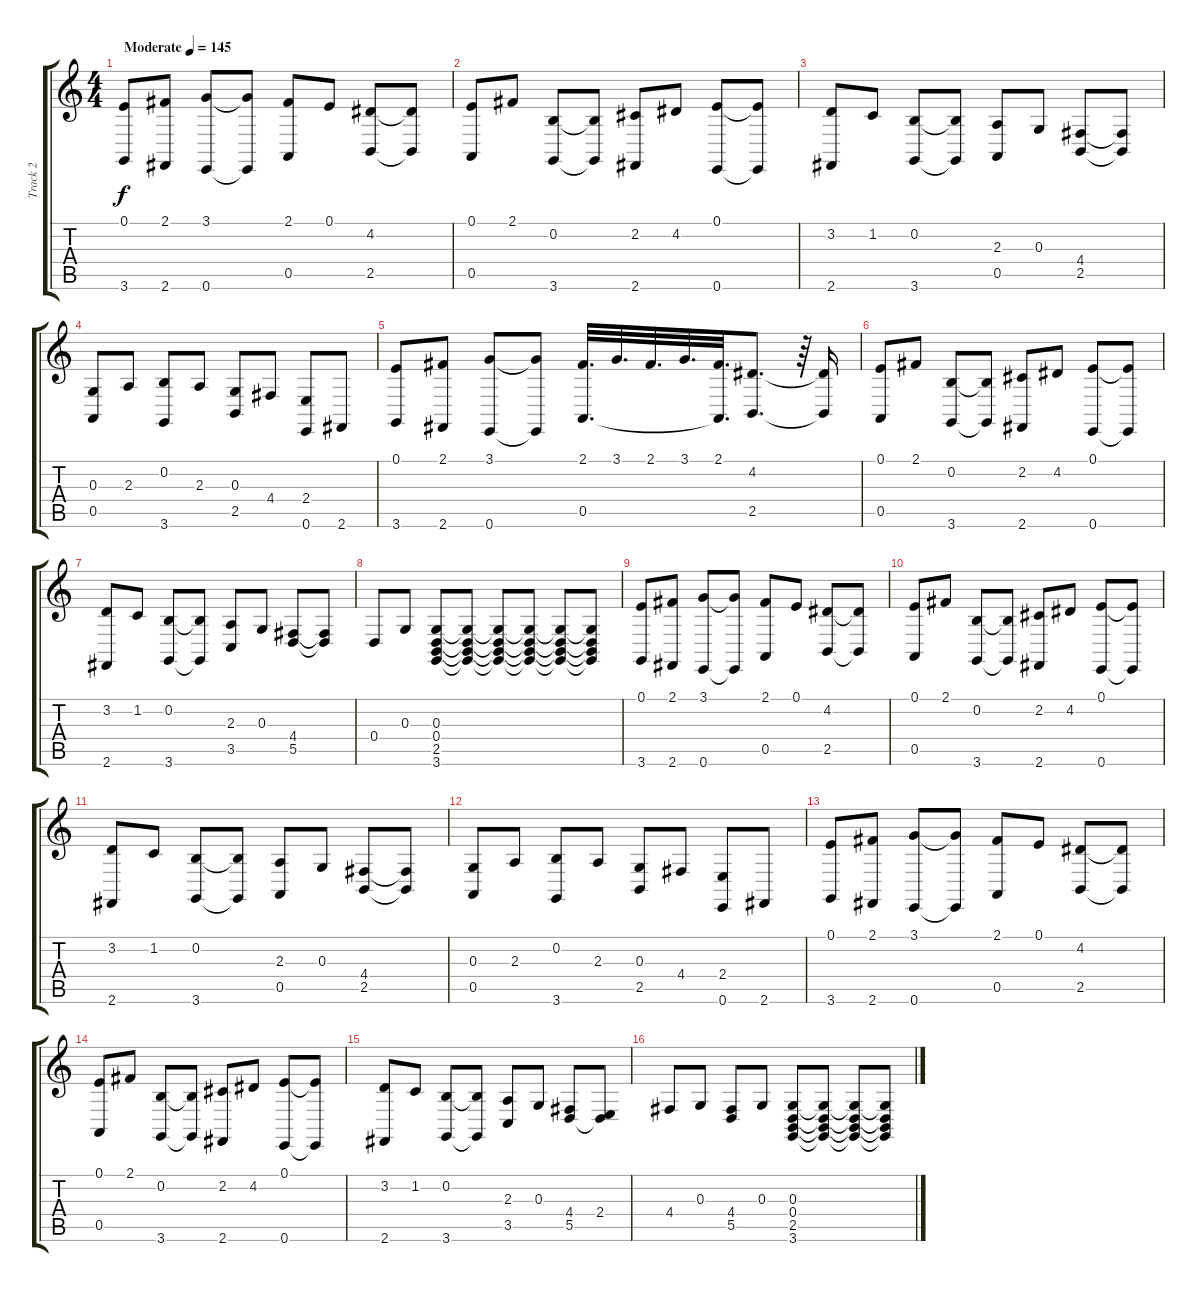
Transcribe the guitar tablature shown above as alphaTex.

\track ("Track 2" "Track 2") {instrument cello}
\staff {score tabs}
\tuning (E4 B3 G3 D3 A2 E2) {hide}
\ts (4 4)
\tempo (145 "Moderate")
\clef g2
\ks c
(0.1 3.6).8{dy f instrument cello} (2.1 2.6).8 (3.1 0.6).8 (3.1{t} 0.6{t}).8 (2.1 0.5).8 0.1.8 (4.2 2.5).8 (4.2{t} 2.5{t}).8 |
(0.1 0.5).8 2.1.8 (0.2 3.6).8 (0.2{t} 3.6{t}).8 (2.2 2.6).8 4.2.8 (0.1 0.6).8 (0.1{t} 0.6{t}).8 |
(3.2 2.6).8 1.2.8 (0.2 3.6).8 (0.2{t} 3.6{t}).8 (2.3 0.5).8 0.3.8 (4.4 2.5).8 (4.4{t} 2.5{t}).8 |
(0.3 0.5).8 2.3.8 (0.2 3.6).8 2.3.8 (0.3 2.5).8 4.4.8 (2.4 0.6).8 2.6.8 |
(0.1 3.6).8 (2.1 2.6).8 (3.1 0.6).8 (3.1{t} 0.6{t}).8 (2.1 0.5).32{d} 3.1.32{d} 2.1.32{d} 3.1.32{d} (2.1 0.5{t}).32{d} (4.2 2.5).8{d} r.64 (4.2{t} 2.5{t}).16 |
(0.1 0.5).8 2.1.8 (0.2 3.6).8 (0.2{t} 3.6{t}).8 (2.2 2.6).8 4.2.8 (0.1 0.6).8 (0.1{t} 0.6{t}).8 |
(3.2 2.6).8 1.2.8 (0.2 3.6).8 (0.2{t} 3.6{t}).8 (2.3 3.5).8 0.3.8 (4.4 5.5).8 (4.4{t} 5.5{t}).8 |
0.4.8 0.3.8 (0.3 0.4 2.5 3.6).8 (0.3{t} 0.4{t} 2.5{t} 3.6{t}).8 (0.3{t} 0.4{t} 2.5{t} 3.6{t}).8 (0.3{t} 0.4{t} 2.5{t} 3.6{t}).8 (0.3{t} 0.4{t} 2.5{t} 3.6{t}).8 (0.3{t} 0.4{t} 2.5{t} 3.6{t}).8 |
(0.1 3.6).8 (2.1 2.6).8 (3.1 0.6).8 (3.1{t} 0.6{t}).8 (2.1 0.5).8 0.1.8 (4.2 2.5).8 (4.2{t} 2.5{t}).8 |
(0.1 0.5).8 2.1.8 (0.2 3.6).8 (0.2{t} 3.6{t}).8 (2.2 2.6).8 4.2.8 (0.1 0.6).8 (0.1{t} 0.6{t}).8 |
(3.2 2.6).8 1.2.8 (0.2 3.6).8 (0.2{t} 3.6{t}).8 (2.3 0.5).8 0.3.8 (4.4 2.5).8 (4.4{t} 2.5{t}).8 |
(0.3 0.5).8 2.3.8 (0.2 3.6).8 2.3.8 (0.3 2.5).8 4.4.8 (2.4 0.6).8 2.6.8 |
(0.1 3.6).8 (2.1 2.6).8 (3.1 0.6).8 (3.1{t} 0.6{t}).8 (2.1 0.5).8 0.1.8 (4.2 2.5).8 (4.2{t} 2.5{t}).8 |
(0.1 0.5).8 2.1.8 (0.2 3.6).8 (0.2{t} 3.6{t}).8 (2.2 2.6).8 4.2.8 (0.1 0.6).8 (0.1{t} 0.6{t}).8 |
(3.2 2.6).8 1.2.8 (0.2 3.6).8 (0.2{t} 3.6{t}).8 (2.3 3.5).8 0.3.8 (4.4 5.5).8 (2.4 5.5{t}).8 |
4.4.8 0.3.8 (4.4 5.5).8 0.3.8 (0.3 0.4 2.5 3.6).8 (0.3{t} 0.4{t} 2.5{t} 3.6{t}).8 (0.3{t} 0.4{t} 2.5{t} 3.6{t}).8 (0.3{t} 0.4{t} 2.5{t} 3.6{t}).8
